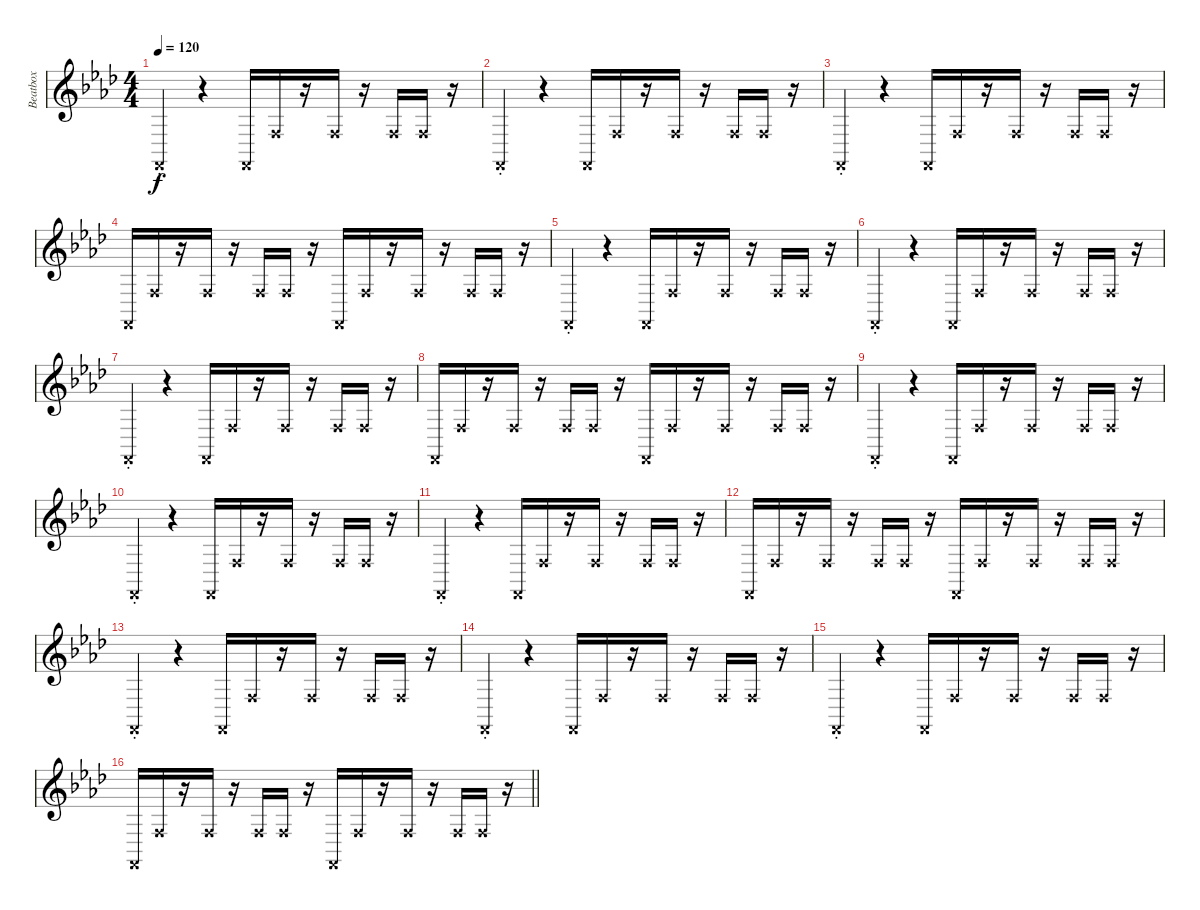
\track ("Beatbox" "Beatbox") {instrument timpani}
\staff {score}
\tuning (E4 B3 G3 D3 A2 E2) {hide}
\ts (4 4)
\tempo 120
\clef g2
\ks fminor
1.6{st x}.4{dy f} r.4 1.6{x}.16 3.4{x}.16 r.16 3.4{x}.16 r.16 3.4{x}.16 3.4{x}.16 r.16 |
1.6{st x}.4 r.4 1.6{x}.16 3.4{x}.16 r.16 3.4{x}.16 r.16 3.4{x}.16 3.4{x}.16 r.16 |
1.6{st x}.4 r.4 1.6{x}.16 3.4{x}.16 r.16 3.4{x}.16 r.16 3.4{x}.16 3.4{x}.16 r.16 |
1.6{x}.16 3.4{x}.16 r.16 3.4{x}.16 r.16 3.4{x}.16 3.4{x}.16 r.16 1.6{x}.16 3.4{x}.16 r.16 3.4{x}.16 r.16 3.4{x}.16 3.4{x}.16 r.16 |
1.6{st x}.4 r.4 1.6{x}.16 3.4{x}.16 r.16 3.4{x}.16 r.16 3.4{x}.16 3.4{x}.16 r.16 |
1.6{st x}.4 r.4 1.6{x}.16 3.4{x}.16 r.16 3.4{x}.16 r.16 3.4{x}.16 3.4{x}.16 r.16 |
1.6{st x}.4 r.4 1.6{x}.16 3.4{x}.16 r.16 3.4{x}.16 r.16 3.4{x}.16 3.4{x}.16 r.16 |
1.6{x}.16 3.4{x}.16 r.16 3.4{x}.16 r.16 3.4{x}.16 3.4{x}.16 r.16 1.6{x}.16 3.4{x}.16 r.16 3.4{x}.16 r.16 3.4{x}.16 3.4{x}.16 r.16 |
1.6{st x}.4 r.4 1.6{x}.16 3.4{x}.16 r.16 3.4{x}.16 r.16 3.4{x}.16 3.4{x}.16 r.16 |
1.6{st x}.4 r.4 1.6{x}.16 3.4{x}.16 r.16 3.4{x}.16 r.16 3.4{x}.16 3.4{x}.16 r.16 |
1.6{st x}.4 r.4 1.6{x}.16 3.4{x}.16 r.16 3.4{x}.16 r.16 3.4{x}.16 3.4{x}.16 r.16 |
1.6{x}.16 3.4{x}.16 r.16 3.4{x}.16 r.16 3.4{x}.16 3.4{x}.16 r.16 1.6{x}.16 3.4{x}.16 r.16 3.4{x}.16 r.16 3.4{x}.16 3.4{x}.16 r.16 |
1.6{st x}.4 r.4 1.6{x}.16 3.4{x}.16 r.16 3.4{x}.16 r.16 3.4{x}.16 3.4{x}.16 r.16 |
1.6{st x}.4 r.4 1.6{x}.16 3.4{x}.16 r.16 3.4{x}.16 r.16 3.4{x}.16 3.4{x}.16 r.16 |
1.6{st x}.4 r.4 1.6{x}.16 3.4{x}.16 r.16 3.4{x}.16 r.16 3.4{x}.16 3.4{x}.16 r.16 |
\barLineRight lightlight
1.6{x}.16 3.4{x}.16 r.16 3.4{x}.16 r.16 3.4{x}.16 3.4{x}.16 r.16 1.6{x}.16 3.4{x}.16 r.16 3.4{x}.16 r.16 3.4{x}.16 3.4{x}.16 r.16
